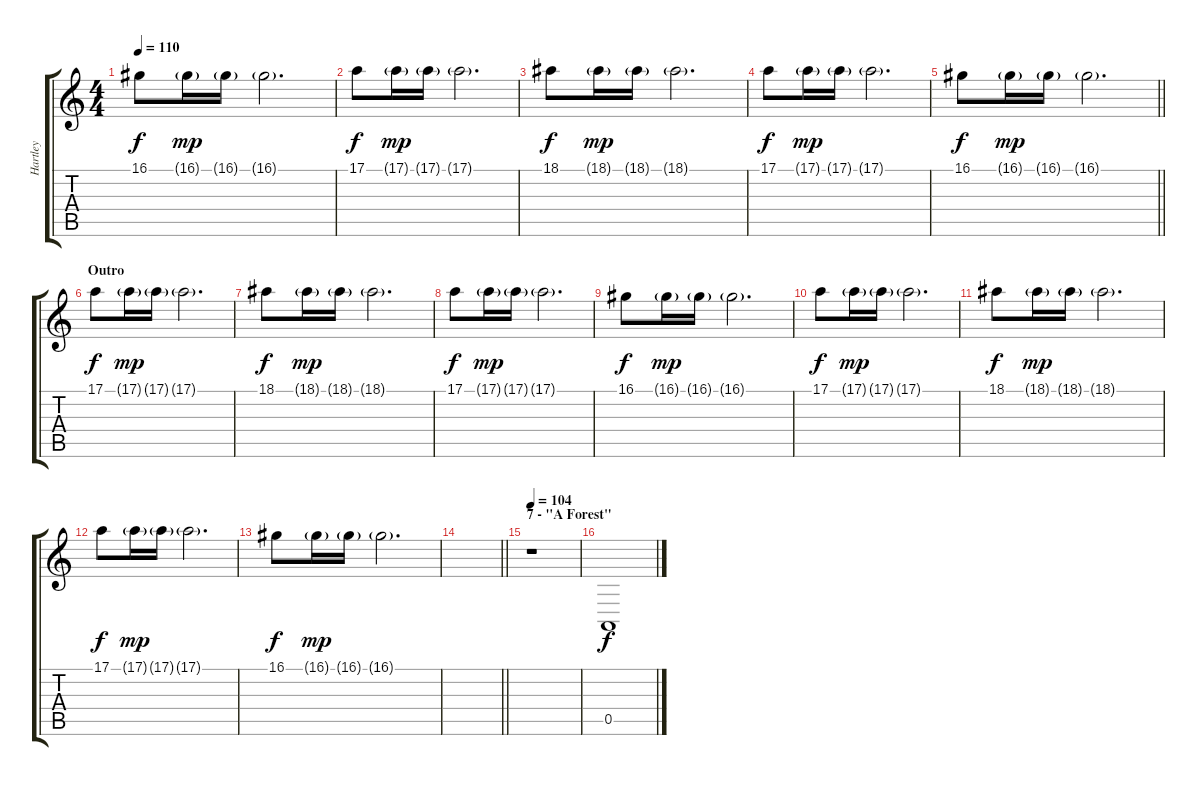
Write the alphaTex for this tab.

\track ("Hartley" "Hartley") {instrument acousticgrandpiano}
\staff {score tabs}
\tuning (E4 B3 G3 D3 A2 E2) {hide}
\ts (4 4)
\tempo 110
\clef g2
\ks c
16.1.8{dy f} 16.1{g}.16{dy mp} 16.1{g}.16 16.1{g}.2{d} |
17.1.8{dy f} 17.1{g}.16{dy mp} 17.1{g}.16 17.1{g}.2{d} |
18.1.8{dy f} 18.1{g}.16{dy mp} 18.1{g}.16 18.1{g}.2{d} |
17.1.8{dy f} 17.1{g}.16{dy mp} 17.1{g}.16 17.1{g}.2{d} |
\barLineRight lightlight
16.1.8{dy f} 16.1{g}.16{dy mp} 16.1{g}.16 16.1{g}.2{d} |
\section ("" "Outro")
17.1.8{dy f} 17.1{g}.16{dy mp} 17.1{g}.16 17.1{g}.2{d} |
18.1.8{dy f} 18.1{g}.16{dy mp} 18.1{g}.16 18.1{g}.2{d} |
17.1.8{dy f} 17.1{g}.16{dy mp} 17.1{g}.16 17.1{g}.2{d} |
16.1.8{dy f} 16.1{g}.16{dy mp} 16.1{g}.16 16.1{g}.2{d} |
17.1.8{dy f} 17.1{g}.16{dy mp} 17.1{g}.16 17.1{g}.2{d} |
18.1.8{dy f} 18.1{g}.16{dy mp} 18.1{g}.16 18.1{g}.2{d} |
17.1.8{dy f} 17.1{g}.16{dy mp} 17.1{g}.16 17.1{g}.2{d} |
16.1.8{dy f} 16.1{g}.16{dy mp} 16.1{g}.16 16.1{g}.2{d} |
\barLineRight lightlight
|
\section ("" "7 - \"A Forest\"")
\tempo 104
r.1{volume 0 instrument tremolostrings} |
0.5.1{dy f volume 4}
